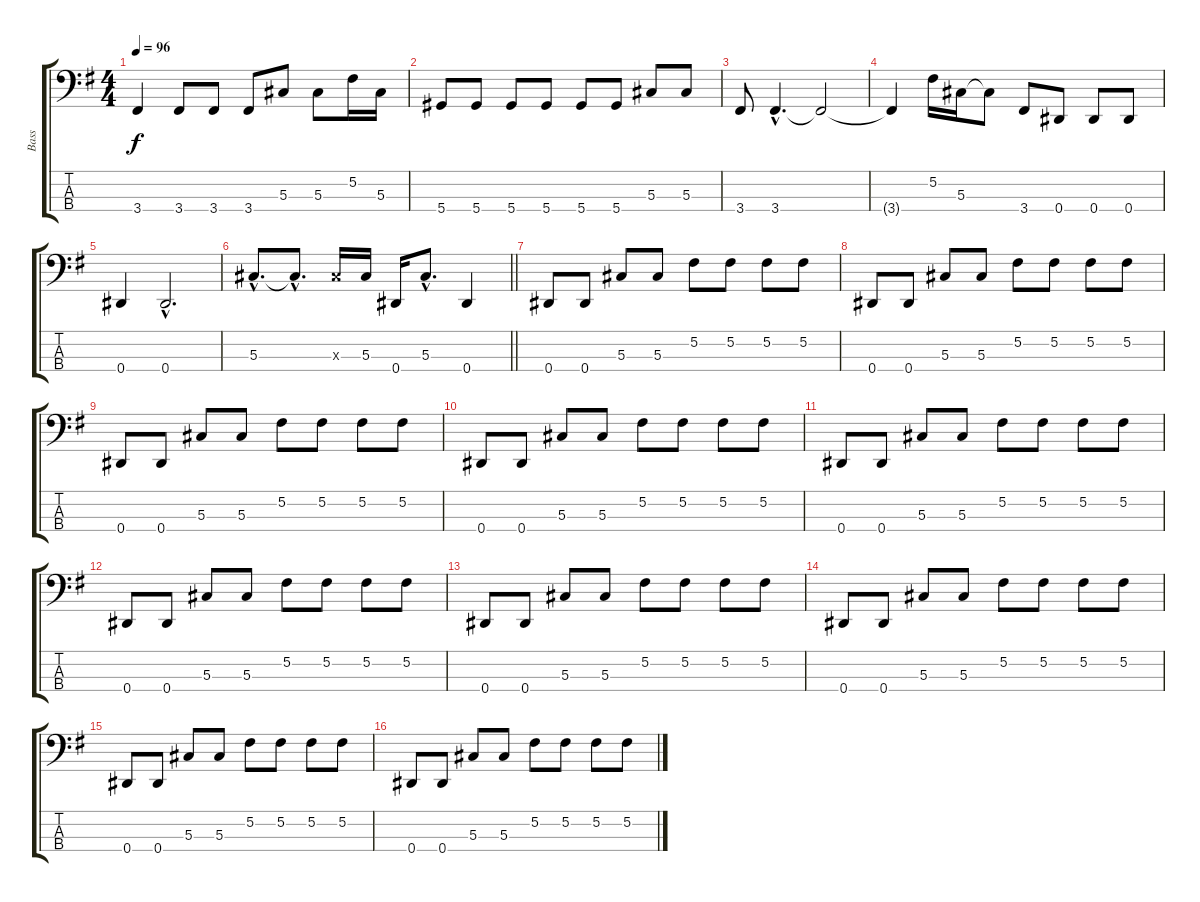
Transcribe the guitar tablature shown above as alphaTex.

\track ("Bass " "Bass ") {instrument electricbasspick}
\staff {score tabs}
\tuning (Gb2 Db2 Ab1 Eb1) {hide}
\ts (4 4)
\tempo 96
\clef f4
\ks g
3.4.4{dy f} 3.4.8 3.4.8 3.4.8 5.3.8 5.3.8 5.2.16 5.3.16 |
5.4.8 5.4.8 5.4.8 5.4.8 5.4.8 5.4.8 5.3.8 5.3.8 |
3.4.8 3.4{hac}.4{d} 3.4{t}.2 |
3.4{t}.4 5.2.16 5.3.16 5.3{t}.8 3.4.8 0.4.8 0.4.8 0.4.8 |
0.4.4 0.4{hac}.2{d} |
\barLineRight lightlight
5.3{hac}.8{d} 5.3{hac t}.8{d} 5.3{x}.16 5.3.16 0.4.16 5.3{hac}.8{d} 0.4.4 |
0.4.8 0.4.8 5.3.8 5.3.8 5.2.8 5.2.8 5.2.8 5.2.8 |
0.4.8 0.4.8 5.3.8 5.3.8 5.2.8 5.2.8 5.2.8 5.2.8 |
0.4.8 0.4.8 5.3.8 5.3.8 5.2.8 5.2.8 5.2.8 5.2.8 |
0.4.8 0.4.8 5.3.8 5.3.8 5.2.8 5.2.8 5.2.8 5.2.8 |
0.4.8 0.4.8 5.3.8 5.3.8 5.2.8 5.2.8 5.2.8 5.2.8 |
0.4.8 0.4.8 5.3.8 5.3.8 5.2.8 5.2.8 5.2.8 5.2.8 |
0.4.8 0.4.8 5.3.8 5.3.8 5.2.8 5.2.8 5.2.8 5.2.8 |
0.4.8 0.4.8 5.3.8 5.3.8 5.2.8 5.2.8 5.2.8 5.2.8 |
0.4.8 0.4.8 5.3.8 5.3.8 5.2.8 5.2.8 5.2.8 5.2.8 |
0.4.8 0.4.8 5.3.8 5.3.8 5.2.8 5.2.8 5.2.8 5.2.8
